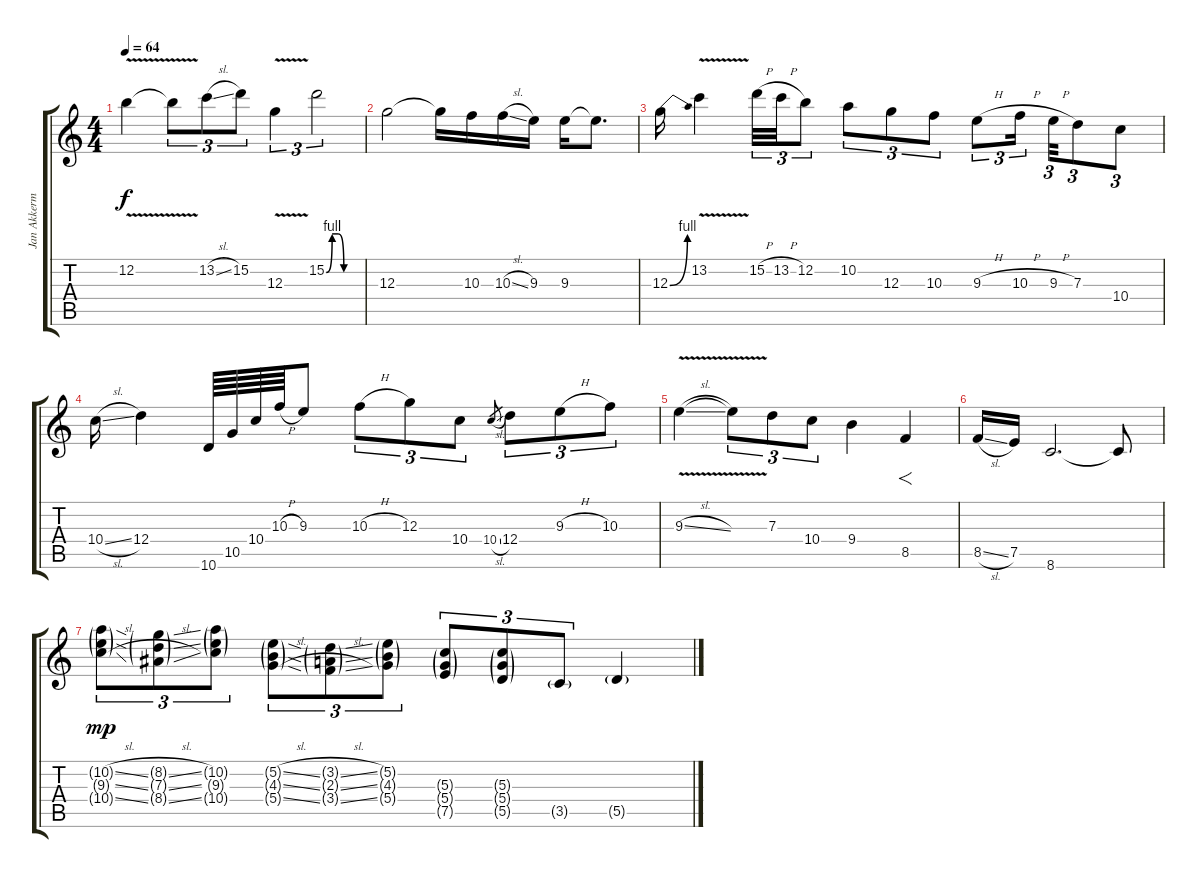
\track ("Jan Akkerman (distortion)" "Jan Akkerm") {instrument distortionguitar}
\staff {score tabs}
\tuning (E4 B3 G3 D3 A2 E2) {hide}
\ts (4 4)
\tempo 64
\clef g2
\ks c
12.2{v}.4{dy f} 12.2{t}.8{tu (3 2)} 13.2{sl}.8{tu (3 2)} 15.2.8{tu (3 2)} 12.3{v}.4{tu (3 2)} 15.2{be (custom 0 0 10 4 20 4 30 0 60 0)}.2{tu (3 2)} |
12.3.2 12.3{t}.16 10.3.16 10.3{sl}.16 9.3.16 9.3.16 9.3{t}.8{d} |
12.3{be (bend 0 0 60 4)}.16 13.2{v}.4 15.2{h}.32{tu (3 2)} 13.2{h}.32{tu (3 2)} 12.2.8{tu (3 2)} 10.2.8{tu (3 2)} 12.3.8{tu (3 2)} 10.3.8{tu (3 2)} 9.3{h}.8{tu (3 2)} 10.3{h}.16{tu (3 2) beam splitsecondary} 9.3{h}.32{tu (3 2)} 7.3.8{tu (3 2)} 10.4.8{tu (3 2)} |
10.4{sl}.16 12.4.4 10.6.64 10.5.64 10.4.64 10.3{h}.64 9.3.8 10.3{h}.8{tu (3 2)} 12.3.8{tu (3 2)} 10.4.8{tu (3 2)} 10.4{sl}.8{gr} 12.4.8{tu (3 2)} 9.3{h}.8{tu (3 2)} 10.3.8{tu (3 2)} |
9.3{v sl}.4 9.3{t}.8{tu (3 2)} 7.3.8{tu (3 2)} 10.4.8{tu (3 2)} 9.4.4 8.5.4{f} |
8.5{sl}.16 7.5.16 8.6.2{d} 8.6{t}.8 |
(10.2{sl g} 9.3{sl g} 10.4{sl g}).8{tu (3 2) dy mp} (8.2{sl g} 7.3{sl g} 8.4{sl g}).8{tu (3 2)} (10.2{g} 9.3{g} 10.4{g}).8{tu (3 2)} (5.2{sl g} 4.3{sl g} 5.4{sl g}).8{tu (3 2)} (3.2{sl g} 2.3{sl g} 3.4{sl g}).8{tu (3 2)} (5.2{g} 4.3{g} 5.4{g}).8{tu (3 2)} (5.3{g} 5.4{g} 7.5{g}).8{tu (3 2)} (5.3{g} 5.4{g} 5.5{g}).8{tu (3 2)} 3.5{g}.8{tu (3 2)} 5.5{g}.4
